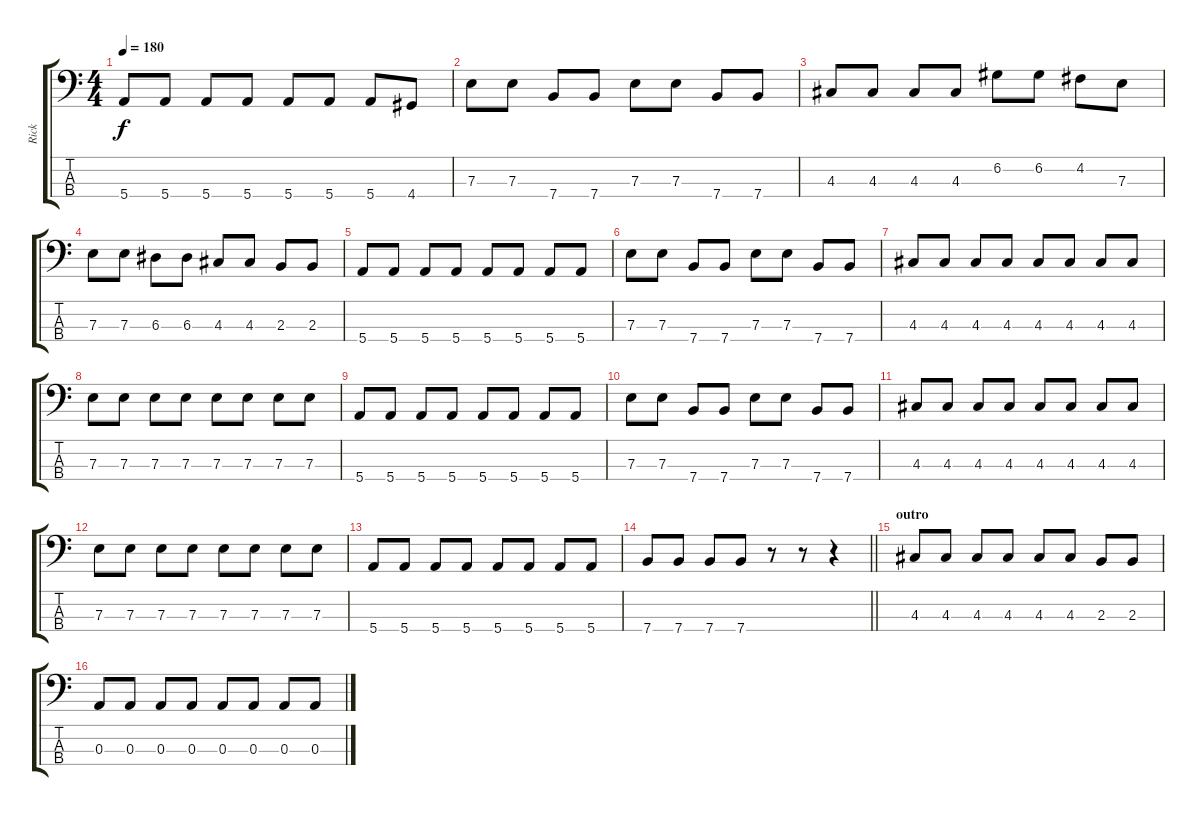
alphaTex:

\track ("Rick" "Rick") {instrument electricbasspick}
\staff {score tabs}
\tuning (G2 D2 A1 E1) {hide}
\ts (4 4)
\tempo 180
\clef f4
\ks c
5.4.8{dy f} 5.4.8 5.4.8 5.4.8 5.4.8 5.4.8 5.4.8 4.4.8 |
7.3.8 7.3.8 7.4.8 7.4.8 7.3.8 7.3.8 7.4.8 7.4.8 |
4.3.8 4.3.8 4.3.8 4.3.8 6.2.8 6.2.8 4.2.8 7.3.8 |
7.3.8 7.3.8 6.3.8 6.3.8 4.3.8 4.3.8 2.3.8 2.3.8 |
5.4.8 5.4.8 5.4.8 5.4.8 5.4.8 5.4.8 5.4.8 5.4.8 |
7.3.8 7.3.8 7.4.8 7.4.8 7.3.8 7.3.8 7.4.8 7.4.8 |
4.3.8 4.3.8 4.3.8 4.3.8 4.3.8 4.3.8 4.3.8 4.3.8 |
7.3.8 7.3.8 7.3.8 7.3.8 7.3.8 7.3.8 7.3.8 7.3.8 |
5.4.8 5.4.8 5.4.8 5.4.8 5.4.8 5.4.8 5.4.8 5.4.8 |
7.3.8 7.3.8 7.4.8 7.4.8 7.3.8 7.3.8 7.4.8 7.4.8 |
4.3.8 4.3.8 4.3.8 4.3.8 4.3.8 4.3.8 4.3.8 4.3.8 |
7.3.8 7.3.8 7.3.8 7.3.8 7.3.8 7.3.8 7.3.8 7.3.8 |
5.4.8 5.4.8 5.4.8 5.4.8 5.4.8 5.4.8 5.4.8 5.4.8 |
\barLineRight lightlight
7.4.8 7.4.8 7.4.8 7.4.8 r.8 r.8 r.4 |
\section ("" "outro")
4.3.8 4.3.8 4.3.8 4.3.8 4.3.8 4.3.8 2.3.8 2.3.8 |
0.3.8 0.3.8 0.3.8 0.3.8 0.3.8 0.3.8 0.3.8 0.3.8
